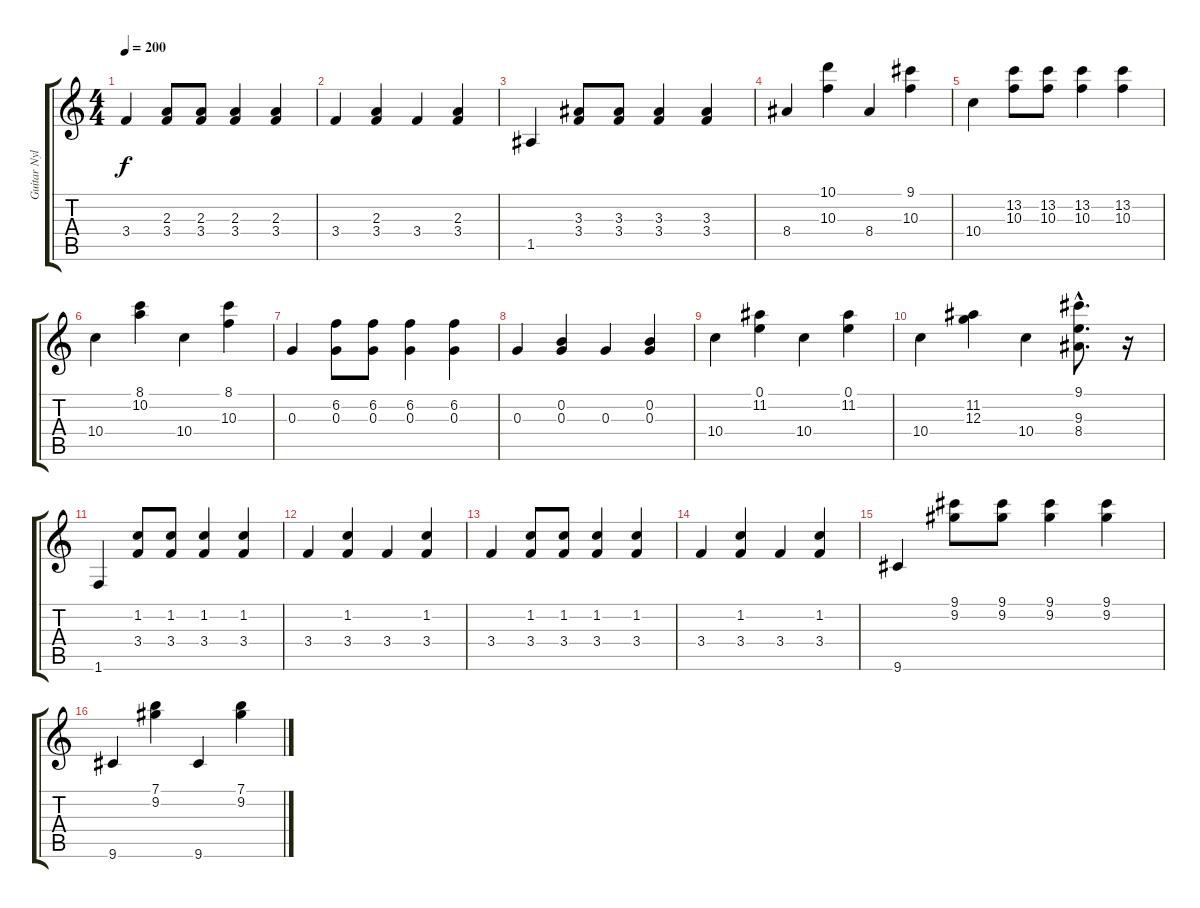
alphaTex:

\track ("Guitar Nylon" "Guitar Nyl") {instrument acousticguitarnylon}
\staff {score tabs}
\tuning (E4 B3 G3 D3 A2 E2) {hide}
\ts (4 4)
\tempo 200
\clef g2
\ks c
3.4.4{dy f} (2.3 3.4).8 (2.3 3.4).8 (2.3 3.4).4 (2.3 3.4).4 |
3.4.4 (2.3 3.4).4 3.4.4 (2.3 3.4).4 |
1.5.4 (3.3 3.4).8 (3.3 3.4).8 (3.3 3.4).4 (3.3 3.4).4 |
8.4.4 (10.1 10.3).4 8.4.4 (9.1 10.3).4 |
10.4.4 (13.2 10.3).8 (13.2 10.3).8 (13.2 10.3).4 (13.2 10.3).4 |
10.4.4 (8.1 10.2).4 10.4.4 (8.1 10.3).4 |
0.3.4 (6.2 0.3).8 (6.2 0.3).8 (6.2 0.3).4 (6.2 0.3).4 |
0.3.4 (0.2 0.3).4 0.3.4 (0.2 0.3).4 |
10.4.4 (0.1 11.2).4 10.4.4 (0.1 11.2).4 |
10.4.4 (11.2 12.3).4 10.4.4 (9.1{hac} 9.3{hac} 8.4{hac}).8{d} r.16 |
1.6.4 (1.2 3.4).8 (1.2 3.4).8 (1.2 3.4).4 (1.2 3.4).4 |
3.4.4 (1.2 3.4).4 3.4.4 (1.2 3.4).4 |
3.4.4 (1.2 3.4).8 (1.2 3.4).8 (1.2 3.4).4 (1.2 3.4).4 |
3.4.4 (1.2 3.4).4 3.4.4 (1.2 3.4).4 |
9.6.4 (9.1 9.2).8 (9.1 9.2).8 (9.1 9.2).4 (9.1 9.2).4 |
9.6.4 (7.1 9.2).4 9.6.4 (7.1 9.2).4
